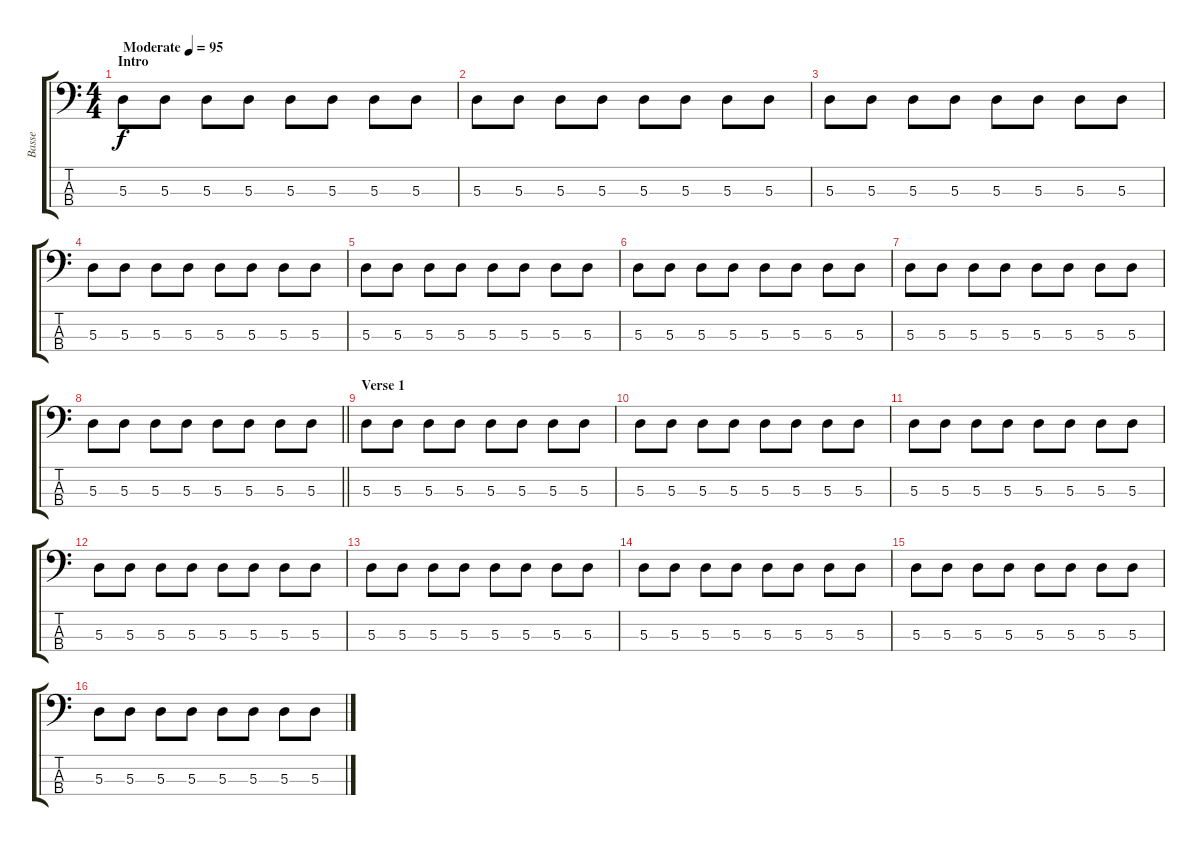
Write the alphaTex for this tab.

\track ("Basse" "Basse") {instrument electricbassfinger}
\staff {score tabs}
\tuning (G2 D2 A1 E1) {hide}
\ts (4 4)
\section ("" "Intro")
\tempo (95 "Moderate")
\clef f4
\ks c
5.3.8{dy f instrument electricbassfinger} 5.3.8 5.3.8 5.3.8 5.3.8 5.3.8 5.3.8 5.3.8 |
5.3.8 5.3.8 5.3.8 5.3.8 5.3.8 5.3.8 5.3.8 5.3.8 |
5.3.8 5.3.8 5.3.8 5.3.8 5.3.8 5.3.8 5.3.8 5.3.8 |
5.3.8 5.3.8 5.3.8 5.3.8 5.3.8 5.3.8 5.3.8 5.3.8 |
5.3.8 5.3.8 5.3.8 5.3.8 5.3.8 5.3.8 5.3.8 5.3.8 |
5.3.8 5.3.8 5.3.8 5.3.8 5.3.8 5.3.8 5.3.8 5.3.8 |
5.3.8 5.3.8 5.3.8 5.3.8 5.3.8 5.3.8 5.3.8 5.3.8 |
\barLineRight lightlight
5.3.8 5.3.8 5.3.8 5.3.8 5.3.8 5.3.8 5.3.8 5.3.8 |
\section ("" "Verse 1")
5.3.8 5.3.8 5.3.8 5.3.8 5.3.8 5.3.8 5.3.8 5.3.8 |
5.3.8 5.3.8 5.3.8 5.3.8 5.3.8 5.3.8 5.3.8 5.3.8 |
5.3.8 5.3.8 5.3.8 5.3.8 5.3.8 5.3.8 5.3.8 5.3.8 |
5.3.8 5.3.8 5.3.8 5.3.8 5.3.8 5.3.8 5.3.8 5.3.8 |
5.3.8 5.3.8 5.3.8 5.3.8 5.3.8 5.3.8 5.3.8 5.3.8 |
5.3.8 5.3.8 5.3.8 5.3.8 5.3.8 5.3.8 5.3.8 5.3.8 |
5.3.8 5.3.8 5.3.8 5.3.8 5.3.8 5.3.8 5.3.8 5.3.8 |
5.3.8 5.3.8 5.3.8 5.3.8 5.3.8 5.3.8 5.3.8 5.3.8
